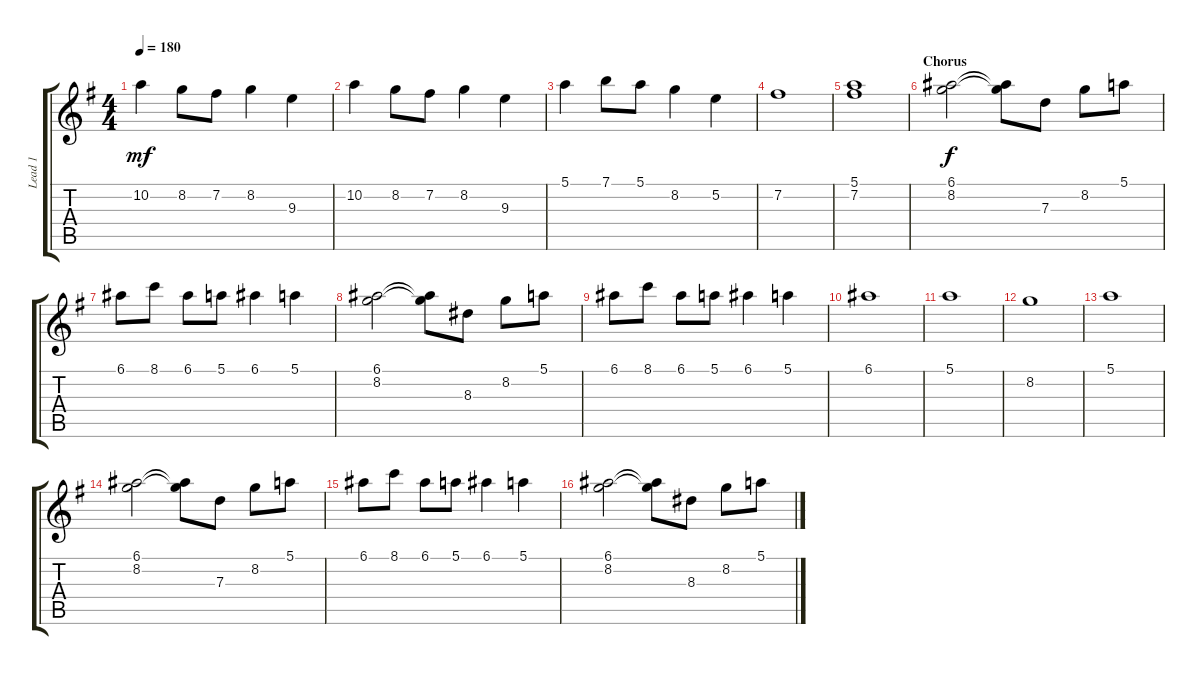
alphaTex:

\track ("Lead 1" "Lead 1") {instrument overdrivenguitar}
\staff {score tabs}
\tuning (E4 B3 G3 D3 A2 E2) {hide}
\ts (4 4)
\tempo 180
\clef g2
\ks eminor
10.2.4{dy mf} 8.2.8 7.2.8 8.2.4 9.3.4 |
10.2.4 8.2.8 7.2.8 8.2.4 9.3.4 |
5.1.4 7.1.8 5.1.8 8.2.4 5.2.4 |
7.2.1 |
(5.1 7.2).1 |
\section ("" "Chorus")
(6.1 8.2).2{dy f} (6.1{t} 8.2{t}).8 7.3.8 8.2.8 5.1.8 |
6.1.8 8.1.8 6.1.8 5.1.8 6.1.4 5.1.4 |
(6.1 8.2).2 (6.1{t} 8.2{t}).8 8.3.8 8.2.8 5.1.8 |
6.1.8 8.1.8 6.1.8 5.1.8 6.1.4 5.1.4 |
6.1.1 |
5.1.1 |
8.2.1 |
5.1.1 |
(6.1 8.2).2 (6.1{t} 8.2{t}).8 7.3.8 8.2.8 5.1.8 |
6.1.8 8.1.8 6.1.8 5.1.8 6.1.4 5.1.4 |
(6.1 8.2).2 (6.1{t} 8.2{t}).8 8.3.8 8.2.8 5.1.8
